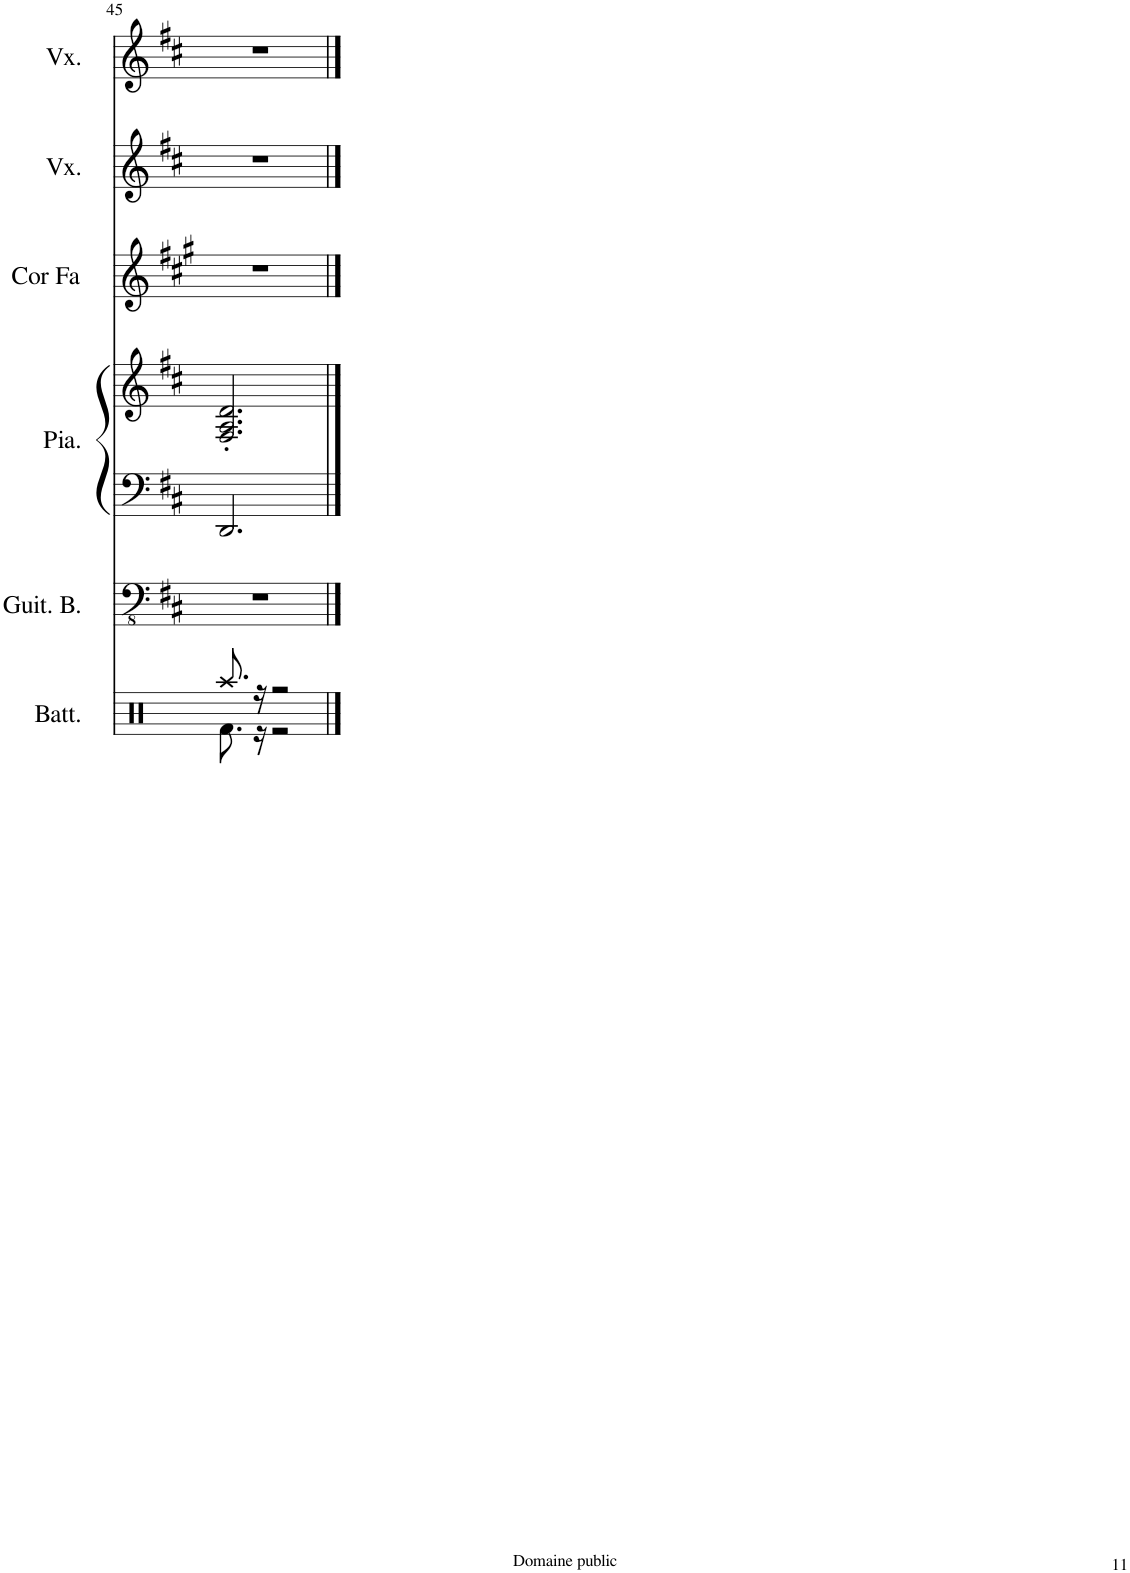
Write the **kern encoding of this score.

**kern	**kern	**kern	**kern	**kern	**kern	**kern
*part6	*part5	*part4	*part4	*part3	*part2	*part1
*staff7	*staff6	*staff5	*staff4	*staff3	*staff2	*staff1
*I"Batterie	*I"Guitare basse	*I"Piano	*	*I"Cor en Fa	*I"Voix	*I"Voix
*I'Batt.	*I'Guit. B.	*I'Pia.	*	*I'Cor Fa	*I'Vx.	*I'Vx.
!!LO:PB:g=z
*clefX	*clefFv4	*clefF4	*clefG2	*clefG2	*clefG2	*clefG2
*	*	*	*	*Trd4c7	*	*
*k[]	*k[f#c#]	*k[f#c#]	*k[f#c#]	*k[f#c#g#]	*k[f#c#]	*k[f#c#]
*M6/8	*M6/8	*M6/8	*M6/8	*M6/8	*M6/8	*M6/8
=45	=45	=45	=45	=45	=45	=45
*^	*	*	*	*	*	*
8.Raa/	8.Rf\	2.r	2.DD/	2.F#/' 2.A/' 2.d/'	2.r	2.r	2.r
16r	16r	.	.	.	.	.	.
2r	2r	.	.	.	.	.	.
*v	*v	*	*	*	*	*	*
==	==	==	==	==	==	==
*-	*-	*-	*-	*-	*-	*-
